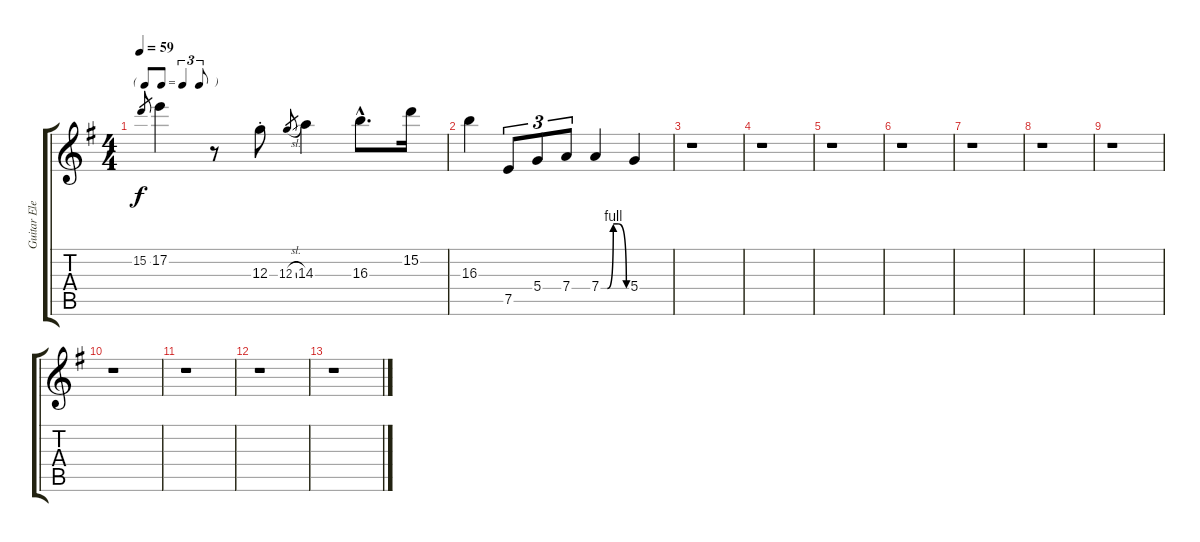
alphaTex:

\track ("Guitar Elec. Satur" "Guitar Ele") {instrument distortionguitar}
\staff {score tabs}
\tuning (E4 B3 G3 D3 A2 E2) {hide}
\ts (4 4)
\tf triplet8th
\tempo 59
\clef g2
\ks g
15.2.8{gr dy f} 17.2.4 r.8 12.3{st}.8 12.3{sl}.8{gr} 14.3.4 16.3{hac}.8{d} 15.2.16 |
16.3.4 7.5.8{tu (3 2)} 5.4.8{tu (3 2)} 7.4.8{tu (3 2)} 7.4{be (custom 0 0 15 0 29 4 40 4 60 0)}.4 5.4.4 |
r.1 |
r.1 |
r.1 |
r.1 |
r.1 |
r.1 |
r.1 |
r.1 |
r.1 |
r.1 |
r.1
